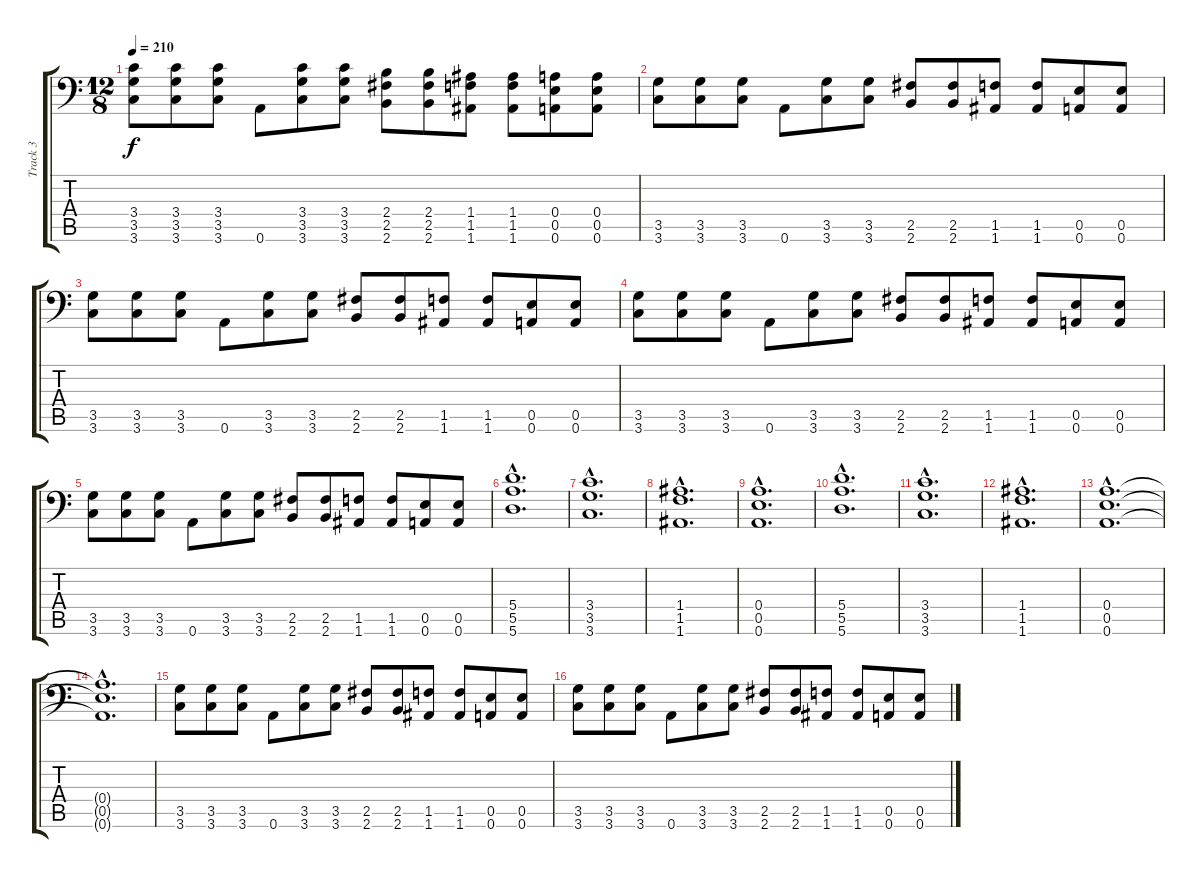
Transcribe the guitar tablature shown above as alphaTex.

\track ("Track 3" "Track 3") {instrument overdrivenguitar}
\staff {score tabs}
\tuning (B3 Gb3 D3 A2 E2 A1) {hide}
\ts (12 8)
\tempo 210
\clef f4
\ks c
(3.4 3.5 3.6).8{dy f} (3.4 3.5 3.6).8 (3.4 3.5 3.6).8 0.6.8 (3.4 3.5 3.6).8 (3.4 3.5 3.6).8 (2.4 2.5 2.6).8 (2.4 2.5 2.6).8 (1.4 1.5 1.6).8 (1.4 1.5 1.6).8 (0.4 0.5 0.6).8 (0.4 0.5 0.6).8 |
(3.5 3.6).8 (3.5 3.6).8 (3.5 3.6).8 0.6.8 (3.5 3.6).8 (3.5 3.6).8 (2.5 2.6).8 (2.5 2.6).8 (1.5 1.6).8 (1.5 1.6).8 (0.5 0.6).8 (0.5 0.6).8 |
(3.5 3.6).8 (3.5 3.6).8 (3.5 3.6).8 0.6.8 (3.5 3.6).8 (3.5 3.6).8 (2.5 2.6).8 (2.5 2.6).8 (1.5 1.6).8 (1.5 1.6).8 (0.5 0.6).8 (0.5 0.6).8 |
(3.5 3.6).8 (3.5 3.6).8 (3.5 3.6).8 0.6.8 (3.5 3.6).8 (3.5 3.6).8 (2.5 2.6).8 (2.5 2.6).8 (1.5 1.6).8 (1.5 1.6).8 (0.5 0.6).8 (0.5 0.6).8 |
(3.5 3.6).8 (3.5 3.6).8 (3.5 3.6).8 0.6.8 (3.5 3.6).8 (3.5 3.6).8 (2.5 2.6).8 (2.5 2.6).8 (1.5 1.6).8 (1.5 1.6).8 (0.5 0.6).8 (0.5 0.6).8 |
(5.4{hac} 5.5{hac} 5.6{hac}).1{d} |
(3.4{hac} 3.5{hac} 3.6{hac}).1{d} |
(1.4{hac} 1.5{hac} 1.6{hac}).1{d} |
(0.4{hac} 0.5{hac} 0.6{hac}).1{d} |
(5.4{hac} 5.5{hac} 5.6{hac}).1{d} |
(3.4{hac} 3.5{hac} 3.6{hac}).1{d} |
(1.4{hac} 1.5{hac} 1.6{hac}).1{d} |
(0.4{hac} 0.5{hac} 0.6{hac}).1{d} |
(0.4{hac t} 0.5{hac t} 0.6{hac t}).1{d} |
(3.5 3.6).8 (3.5 3.6).8 (3.5 3.6).8 0.6.8 (3.5 3.6).8 (3.5 3.6).8 (2.5 2.6).8 (2.5 2.6).8 (1.5 1.6).8 (1.5 1.6).8 (0.5 0.6).8 (0.5 0.6).8 |
(3.5 3.6).8 (3.5 3.6).8 (3.5 3.6).8 0.6.8 (3.5 3.6).8 (3.5 3.6).8 (2.5 2.6).8 (2.5 2.6).8 (1.5 1.6).8 (1.5 1.6).8 (0.5 0.6).8 (0.5 0.6).8
